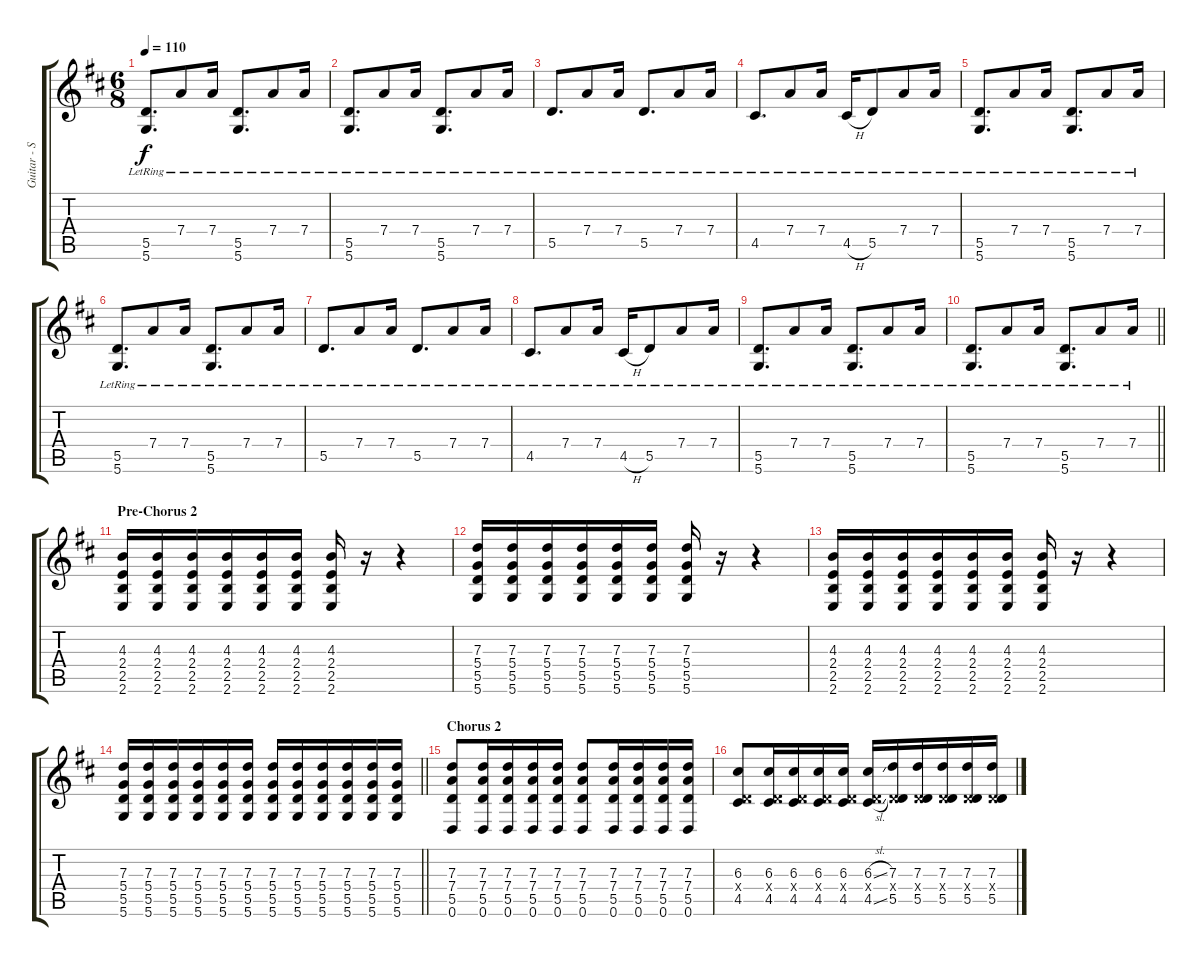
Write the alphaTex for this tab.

\track ("Guitar - Simon Neil" "Guitar - S") {instrument electricguitarclean}
\staff {score tabs}
\tuning (E4 B3 G3 D3 A2 D2) {hide}
\ts (6 8)
\tempo 110
\clef g2
\ks d
(5.5{lr} 5.6{lr}).8{d dy f} 7.4{lr}.8 7.4{lr}.16 (5.5{lr} 5.6{lr}).8{d} 7.4{lr}.8 7.4{lr}.16 |
(5.5{lr} 5.6{lr}).8{d} 7.4{lr}.8 7.4{lr}.16 (5.5{lr} 5.6{lr}).8{d} 7.4{lr}.8 7.4{lr}.16 |
5.5{lr}.8{d} 7.4{lr}.8 7.4{lr}.16 5.5{lr}.8{d} 7.4{lr}.8 7.4{lr}.16 |
4.5{lr}.8{d} 7.4{lr}.8 7.4{lr}.16 4.5{h lr}.16 5.5{lr}.8 7.4{lr}.8 7.4{lr}.16 |
(5.5{lr} 5.6{lr}).8{d} 7.4{lr}.8 7.4{lr}.16 (5.5{lr} 5.6{lr}).8{d} 7.4{lr}.8 7.4{lr}.16 |
(5.5{lr} 5.6{lr}).8{d} 7.4{lr}.8 7.4{lr}.16 (5.5{lr} 5.6{lr}).8{d} 7.4{lr}.8 7.4{lr}.16 |
5.5{lr}.8{d} 7.4{lr}.8 7.4{lr}.16 5.5{lr}.8{d} 7.4{lr}.8 7.4{lr}.16 |
4.5{lr}.8{d} 7.4{lr}.8 7.4{lr}.16 4.5{h lr}.16 5.5{lr}.8 7.4{lr}.8 7.4{lr}.16 |
(5.5{lr} 5.6{lr}).8{d} 7.4{lr}.8 7.4{lr}.16 (5.5{lr} 5.6{lr}).8{d} 7.4{lr}.8 7.4{lr}.16 |
\barLineRight lightlight
(5.5{lr} 5.6{lr}).8{d} 7.4{lr}.8 7.4{lr}.16 (5.5{lr} 5.6{lr}).8{d} 7.4{lr}.8 7.4{lr}.16 |
\section ("" "Pre-Chorus 2")
(4.3 2.4 2.5 2.6).16{volume 9} (4.3 2.4 2.5 2.6).16 (4.3 2.4 2.5 2.6).16 (4.3 2.4 2.5 2.6).16 (4.3 2.4 2.5 2.6).16 (4.3 2.4 2.5 2.6).16 (4.3 2.4 2.5 2.6).16 r.16 r.4 |
(7.3 5.4 5.5 5.6).16 (7.3 5.4 5.5 5.6).16 (7.3 5.4 5.5 5.6).16 (7.3 5.4 5.5 5.6).16 (7.3 5.4 5.5 5.6).16 (7.3 5.4 5.5 5.6).16 (7.3 5.4 5.5 5.6).16 r.16 r.4 |
(4.3 2.4 2.5 2.6).16 (4.3 2.4 2.5 2.6).16 (4.3 2.4 2.5 2.6).16 (4.3 2.4 2.5 2.6).16 (4.3 2.4 2.5 2.6).16 (4.3 2.4 2.5 2.6).16 (4.3 2.4 2.5 2.6).16 r.16 r.4 |
\barLineRight lightlight
(7.3 5.4 5.5 5.6).16 (7.3 5.4 5.5 5.6).16 (7.3 5.4 5.5 5.6).16 (7.3 5.4 5.5 5.6).16 (7.3 5.4 5.5 5.6).16 (7.3 5.4 5.5 5.6).16 (7.3 5.4 5.5 5.6).16{volume 12} (7.3 5.4 5.5 5.6).16 (7.3 5.4 5.5 5.6).16 (7.3 5.4 5.5 5.6).16 (7.3 5.4 5.5 5.6).16 (7.3 5.4 5.5 5.6).16 |
\section ("" "Chorus 2")
(7.3 7.4 5.5 0.6).8{instrument overdrivenguitar} (7.3 7.4 5.5 0.6).16 (7.3 7.4 5.5 0.6).16 (7.3 7.4 5.5 0.6).16 (7.3 7.4 5.5 0.6).16 (7.3 7.4 5.5 0.6).8 (7.3 7.4 5.5 0.6).16 (7.3 7.4 5.5 0.6).16 (7.3 7.4 5.5 0.6).16 (7.3 7.4 5.5 0.6).16 |
(6.3 0.4{x} 4.5).8 (6.3 0.4{x} 4.5).16 (6.3 0.4{x} 4.5).16 (6.3 0.4{x} 4.5).16 (6.3 0.4{x} 4.5).16 (6.3{sl} 0.4{x} 4.5{sl}).16 (7.3 0.4{x} 5.5).16 (7.3 0.4{x} 5.5).16 (7.3 0.4{x} 5.5).16 (7.3 0.4{x} 5.5).16 (7.3 0.4{x} 5.5).16
